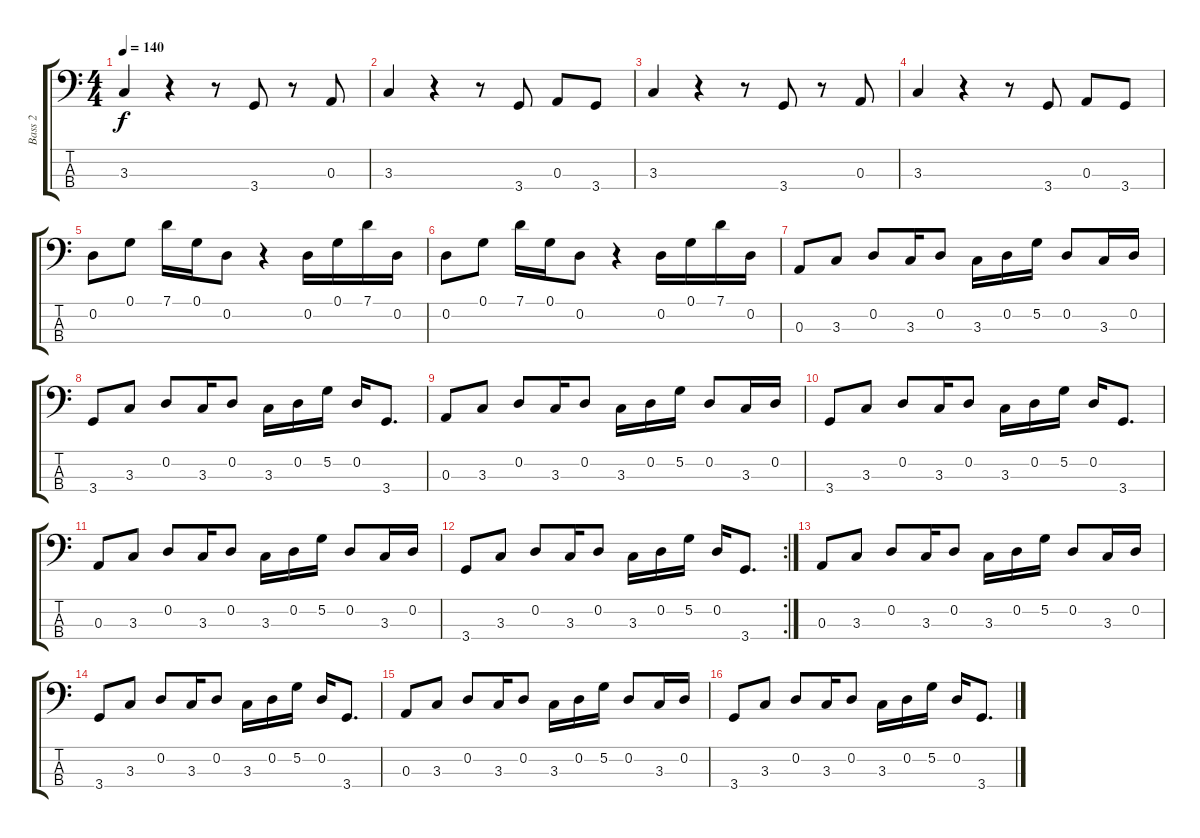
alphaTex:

\track ("Bass 2" "Bass 2") {instrument electricbassfinger}
\staff {score tabs}
\tuning (G2 D2 A1 E1) {hide}
\ts (4 4)
\tempo 140
\clef f4
\ks c
3.3.4{dy f} r.4 r.8 3.4.8 r.8 0.3.8 |
3.3.4 r.4 r.8 3.4.8 0.3.8 3.4.8 |
3.3.4 r.4 r.8 3.4.8 r.8 0.3.8 |
3.3.4 r.4 r.8 3.4.8 0.3.8 3.4.8 |
0.2.8 0.1.8 7.1.16 0.1.16 0.2.8 r.4 0.2.16 0.1.16 7.1.16 0.2.16 |
0.2.8 0.1.8 7.1.16 0.1.16 0.2.8 r.4 0.2.16 0.1.16 7.1.16 0.2.16 |
0.3.8 3.3.8 0.2.8 3.3.16 0.2.8 3.3.16 0.2.16 5.2.16 0.2.8 3.3.16 0.2.16 |
3.4.8 3.3.8 0.2.8 3.3.16 0.2.8 3.3.16 0.2.16 5.2.16 0.2.16 3.4.8{d} |
0.3.8 3.3.8 0.2.8 3.3.16 0.2.8 3.3.16 0.2.16 5.2.16 0.2.8 3.3.16 0.2.16 |
3.4.8 3.3.8 0.2.8 3.3.16 0.2.8 3.3.16 0.2.16 5.2.16 0.2.16 3.4.8{d} |
0.3.8 3.3.8 0.2.8 3.3.16 0.2.8 3.3.16 0.2.16 5.2.16 0.2.8 3.3.16 0.2.16 |
\rc 2
3.4.8 3.3.8 0.2.8 3.3.16 0.2.8 3.3.16 0.2.16 5.2.16 0.2.16 3.4.8{d} |
0.3.8{volume 0} 3.3.8 0.2.8 3.3.16 0.2.8 3.3.16 0.2.16 5.2.16 0.2.8 3.3.16 0.2.16 |
3.4.8 3.3.8 0.2.8 3.3.16 0.2.8 3.3.16 0.2.16 5.2.16 0.2.16 3.4.8{d} |
0.3.8 3.3.8 0.2.8 3.3.16 0.2.8 3.3.16 0.2.16 5.2.16 0.2.8 3.3.16 0.2.16 |
3.4.8 3.3.8 0.2.8 3.3.16 0.2.8 3.3.16 0.2.16 5.2.16 0.2.16 3.4.8{d}
